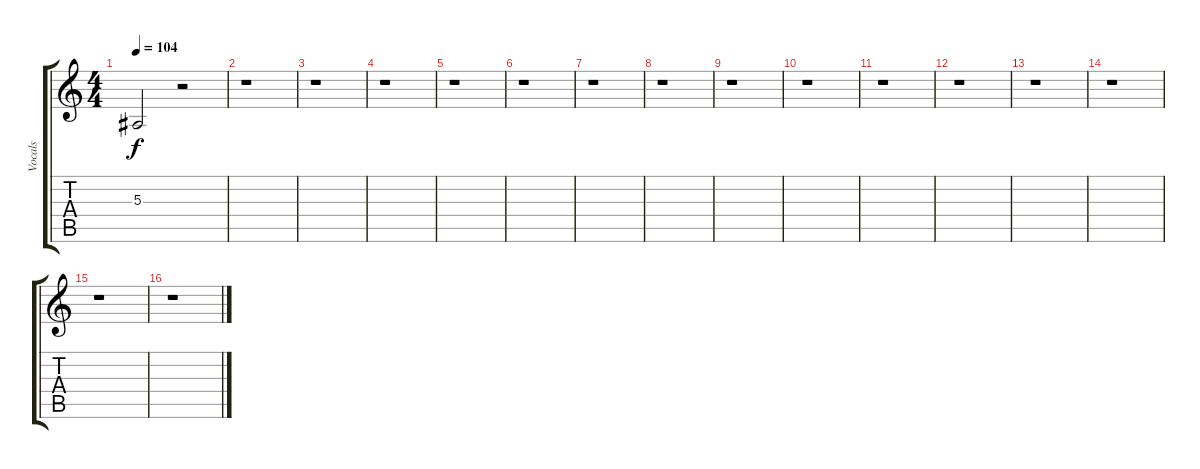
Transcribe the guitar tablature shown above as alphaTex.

\track ("Vocals" "Vocals") {instrument clarinet}
\staff {score tabs}
\tuning (D4 A3 F3 C3 G2 C2) {hide}
\ts (4 4)
\tempo 104
\clef g2
\ks c
5.3{t}.2{dy f} r.2 |
r.1 |
r.1 |
r.1 |
r.1 |
r.1 |
r.1 |
r.1 |
r.1 |
r.1 |
r.1 |
r.1 |
r.1 |
r.1 |
r.1 |
r.1
